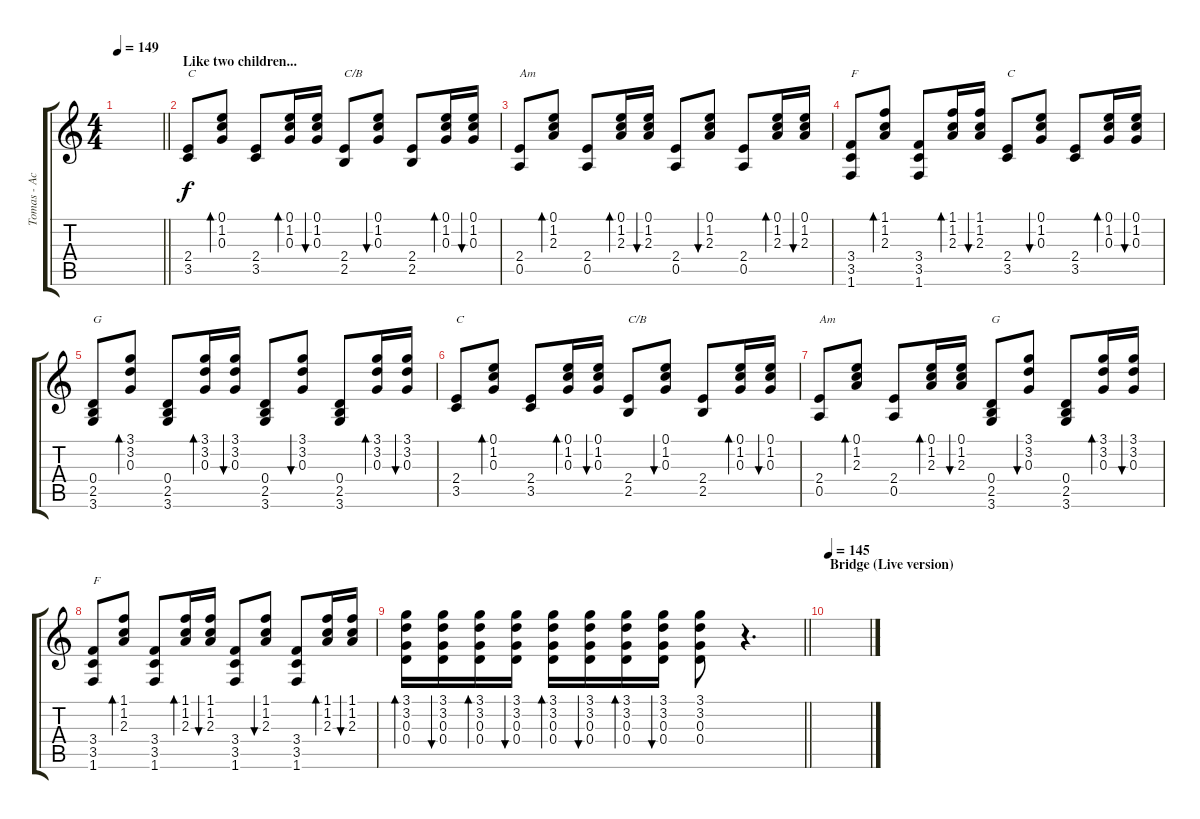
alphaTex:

\track ("Tomas - Acoustic + Overdubs" "Tomas - Ac") {instrument acousticguitarsteel}
\staff {score tabs}
\tuning (E4 B3 G3 D3 A2 E2) {hide}
\ts (4 4)
\tempo 149
\clef g2
\barLineRight lightlight
\ks c
|
\section ("" "Like two children...")
(2.4 3.5).8{txt "C" volume 8} (0.1 1.2 0.3).8{bd 60} (2.4 3.5).8 (0.1 1.2 0.3).16{bd 60} (0.1 1.2 0.3).16{bu 60} (2.4 2.5).8{txt "C/B"} (0.1 1.2 0.3).8{bu 60} (2.4 2.5).8 (0.1 1.2 0.3).16{bd 60} (0.1 1.2 0.3).16{bu 60} |
(2.4 0.5).8{txt "Am"} (0.1 1.2 2.3).8{bd 60} (2.4 0.5).8 (0.1 1.2 2.3).16{bd 60} (0.1 1.2 2.3).16{bu 60} (2.4 0.5).8 (0.1 1.2 2.3).8{bu 60} (2.4 0.5).8 (0.1 1.2 2.3).16{bd 60} (0.1 1.2 2.3).16{bu 60} |
(3.4 3.5 1.6).8{txt "F"} (1.1 1.2 2.3).8{bd 60} (3.4 3.5 1.6).8 (1.1 1.2 2.3).16{bd 60} (1.1 1.2 2.3).16{bu 60} (2.4 3.5).8{txt "C"} (0.1 1.2 0.3).8{bu 60} (2.4 3.5).8 (0.1 1.2 0.3).16{bd 60} (0.1 1.2 0.3).16{bu 60} |
(0.4 2.5 3.6).8{txt "G"} (3.1 3.2 0.3).8{bd 60} (0.4 2.5 3.6).8 (3.1 3.2 0.3).16{bd 60} (3.1 3.2 0.3).16{bu 60} (0.4 2.5 3.6).8 (3.1 3.2 0.3).8{bu 60} (0.4 2.5 3.6).8 (3.1 3.2 0.3).16{bd 60} (3.1 3.2 0.3).16{bu 60} |
(2.4 3.5).8{txt "C" volume 8} (0.1 1.2 0.3).8{bd 60} (2.4 3.5).8 (0.1 1.2 0.3).16{bd 60} (0.1 1.2 0.3).16{bu 60} (2.4 2.5).8{txt "C/B"} (0.1 1.2 0.3).8{bu 60} (2.4 2.5).8 (0.1 1.2 0.3).16{bd 60} (0.1 1.2 0.3).16{bu 60} |
(2.4 0.5).8{txt "Am"} (0.1 1.2 2.3).8{bd 60} (2.4 0.5).8 (0.1 1.2 2.3).16{bd 60} (0.1 1.2 2.3).16{bu 60} (0.4 2.5 3.6).8{txt "G"} (3.1 3.2 0.3).8{bu 60} (0.4 2.5 3.6).8 (3.1 3.2 0.3).16{bd 60} (3.1 3.2 0.3).16{bu 60} |
(3.4 3.5 1.6).8{txt "F"} (1.1 1.2 2.3).8{bd 60} (3.4 3.5 1.6).8 (1.1 1.2 2.3).16{bd 60} (1.1 1.2 2.3).16{bu 60} (3.4 3.5 1.6).8 (1.1 1.2 2.3).8{bu 60} (3.4 3.5 1.6).8 (1.1 1.2 2.3).16{bd 60} (1.1 1.2 2.3).16{bu 60} |
\barLineRight lightlight
(3.1 3.2 0.3 0.4).16{bd 60} (3.1 3.2 0.3 0.4).16{bu 60} (3.1 3.2 0.3 0.4).16{bd 60} (3.1 3.2 0.3 0.4).16{bu 60} (3.1 3.2 0.3 0.4).16{bd 60} (3.1 3.2 0.3 0.4).16{bu 60} (3.1 3.2 0.3 0.4).16{bd 60} (3.1 3.2 0.3 0.4).16{bu 60} (3.1 3.2 0.3 0.4).8 r.4{d} |
\section ("" "Bridge (Live version)")
\tempo 145
